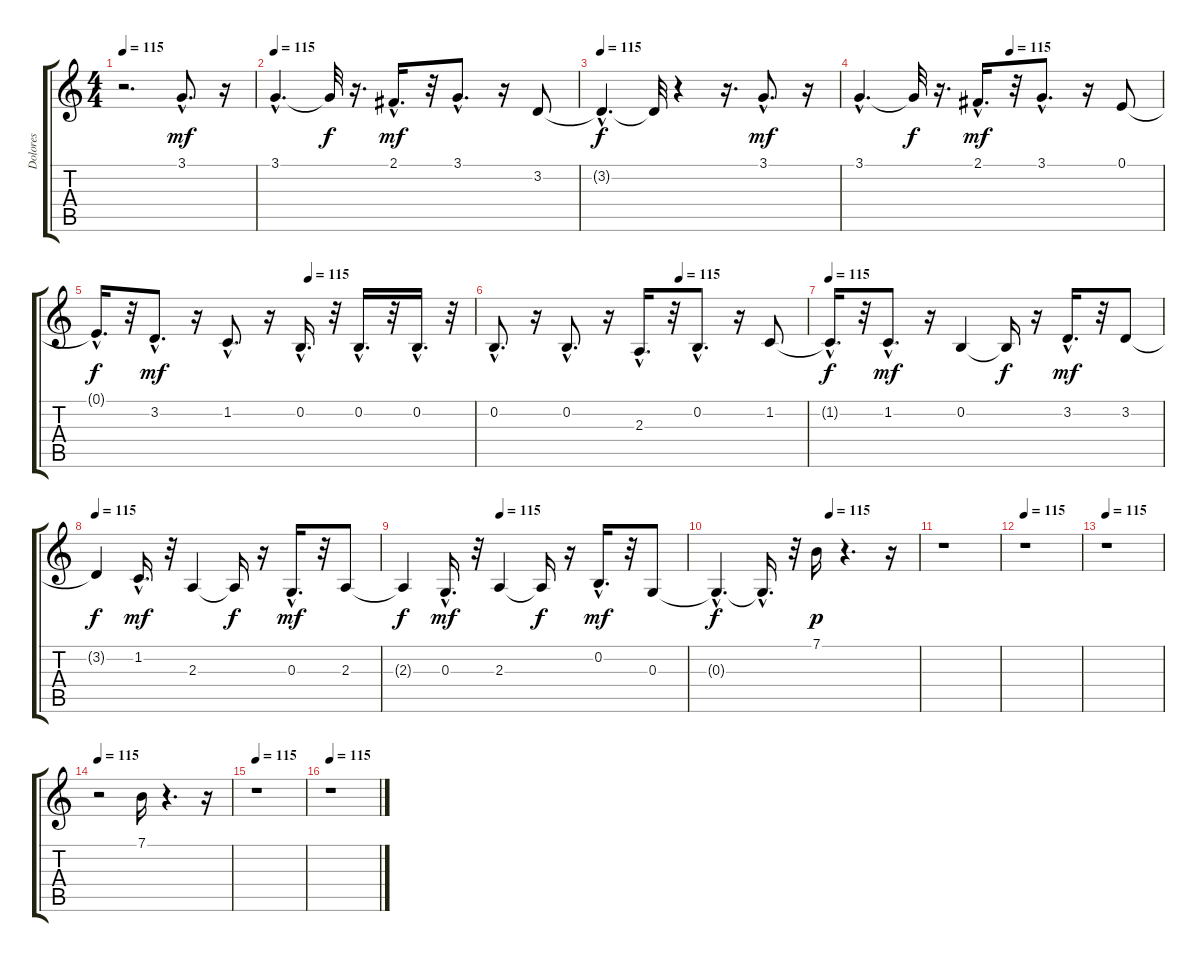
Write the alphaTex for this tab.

\track ("Dolores" "Dolores") {instrument panflute}
\staff {score tabs}
\tuning (E4 B3 G3 D3 A2 E2) {hide}
\ts (4 4)
\tempo 115
\clef g2
\ks c
r.2{d dy f} 3.1{hac}.8{d dy mf} r.16 |
\tempo 115
3.1{hac}.4{d} 3.1{t}.32{dy f} r.16{d} 2.1{hac}.16{d dy mf} r.32 3.1{hac}.8{d} r.16 3.2.8 |
\tempo 115
3.2{hac t}.4{d dy f} 3.2{t}.32 r.4 r.16{d} 3.1{hac}.8{d dy mf} r.16 |
\tempo (115 0.5)
3.1{hac}.4{d} 3.1{t}.32{dy f} r.16{d} 2.1{hac}.16{d dy mf} r.32 3.1{hac}.8{d} r.16 0.1.8 |
\tempo (115 0.5625)
0.1{hac t}.16{d dy f} r.32 3.2{hac}.8{d dy mf} r.16 1.2{hac}.8{d} r.16 0.2{hac}.16{d} r.32 0.2{hac}.16{d} r.32 0.2{hac}.16{d} r.32 |
\tempo (115 0.59375)
0.2{hac}.8{d} r.16 0.2{hac}.8{d} r.16 2.3{hac}.16{d} r.32 0.2{hac}.8{d} r.16 1.2.8 |
\tempo 115
1.2{hac t}.16{d dy f} r.32 1.2{hac}.8{d dy mf} r.16 0.2.4 0.2{t}.16{dy f} r.16 3.2{hac}.16{d dy mf} r.32 3.2.8 |
\tempo 115
3.2{t}.4{dy f} 1.2{hac}.16{d dy mf} r.32 2.3.4 2.3{t}.16{dy f} r.16 0.3{hac}.16{d dy mf} r.32 2.3.8 |
\tempo (115 0.34375)
2.3{t}.4{dy f} 0.3{hac}.16{d dy mf} r.32 2.3.4 2.3{t}.16{dy f} r.16 0.2{hac}.16{d dy mf} r.32 0.3.8 |
\tempo (115 0.5625)
0.3{hac t}.4{d dy f} 0.3{hac t}.16{d} r.32 7.1.16{dy p} r.4{d} r.16 |
r.1 |
\tempo 115
r.1 |
\tempo 115
r.1 |
\tempo 115
r.2 7.1.16 r.4{d} r.16 |
\tempo 115
r.1 |
\tempo 115
r.1
